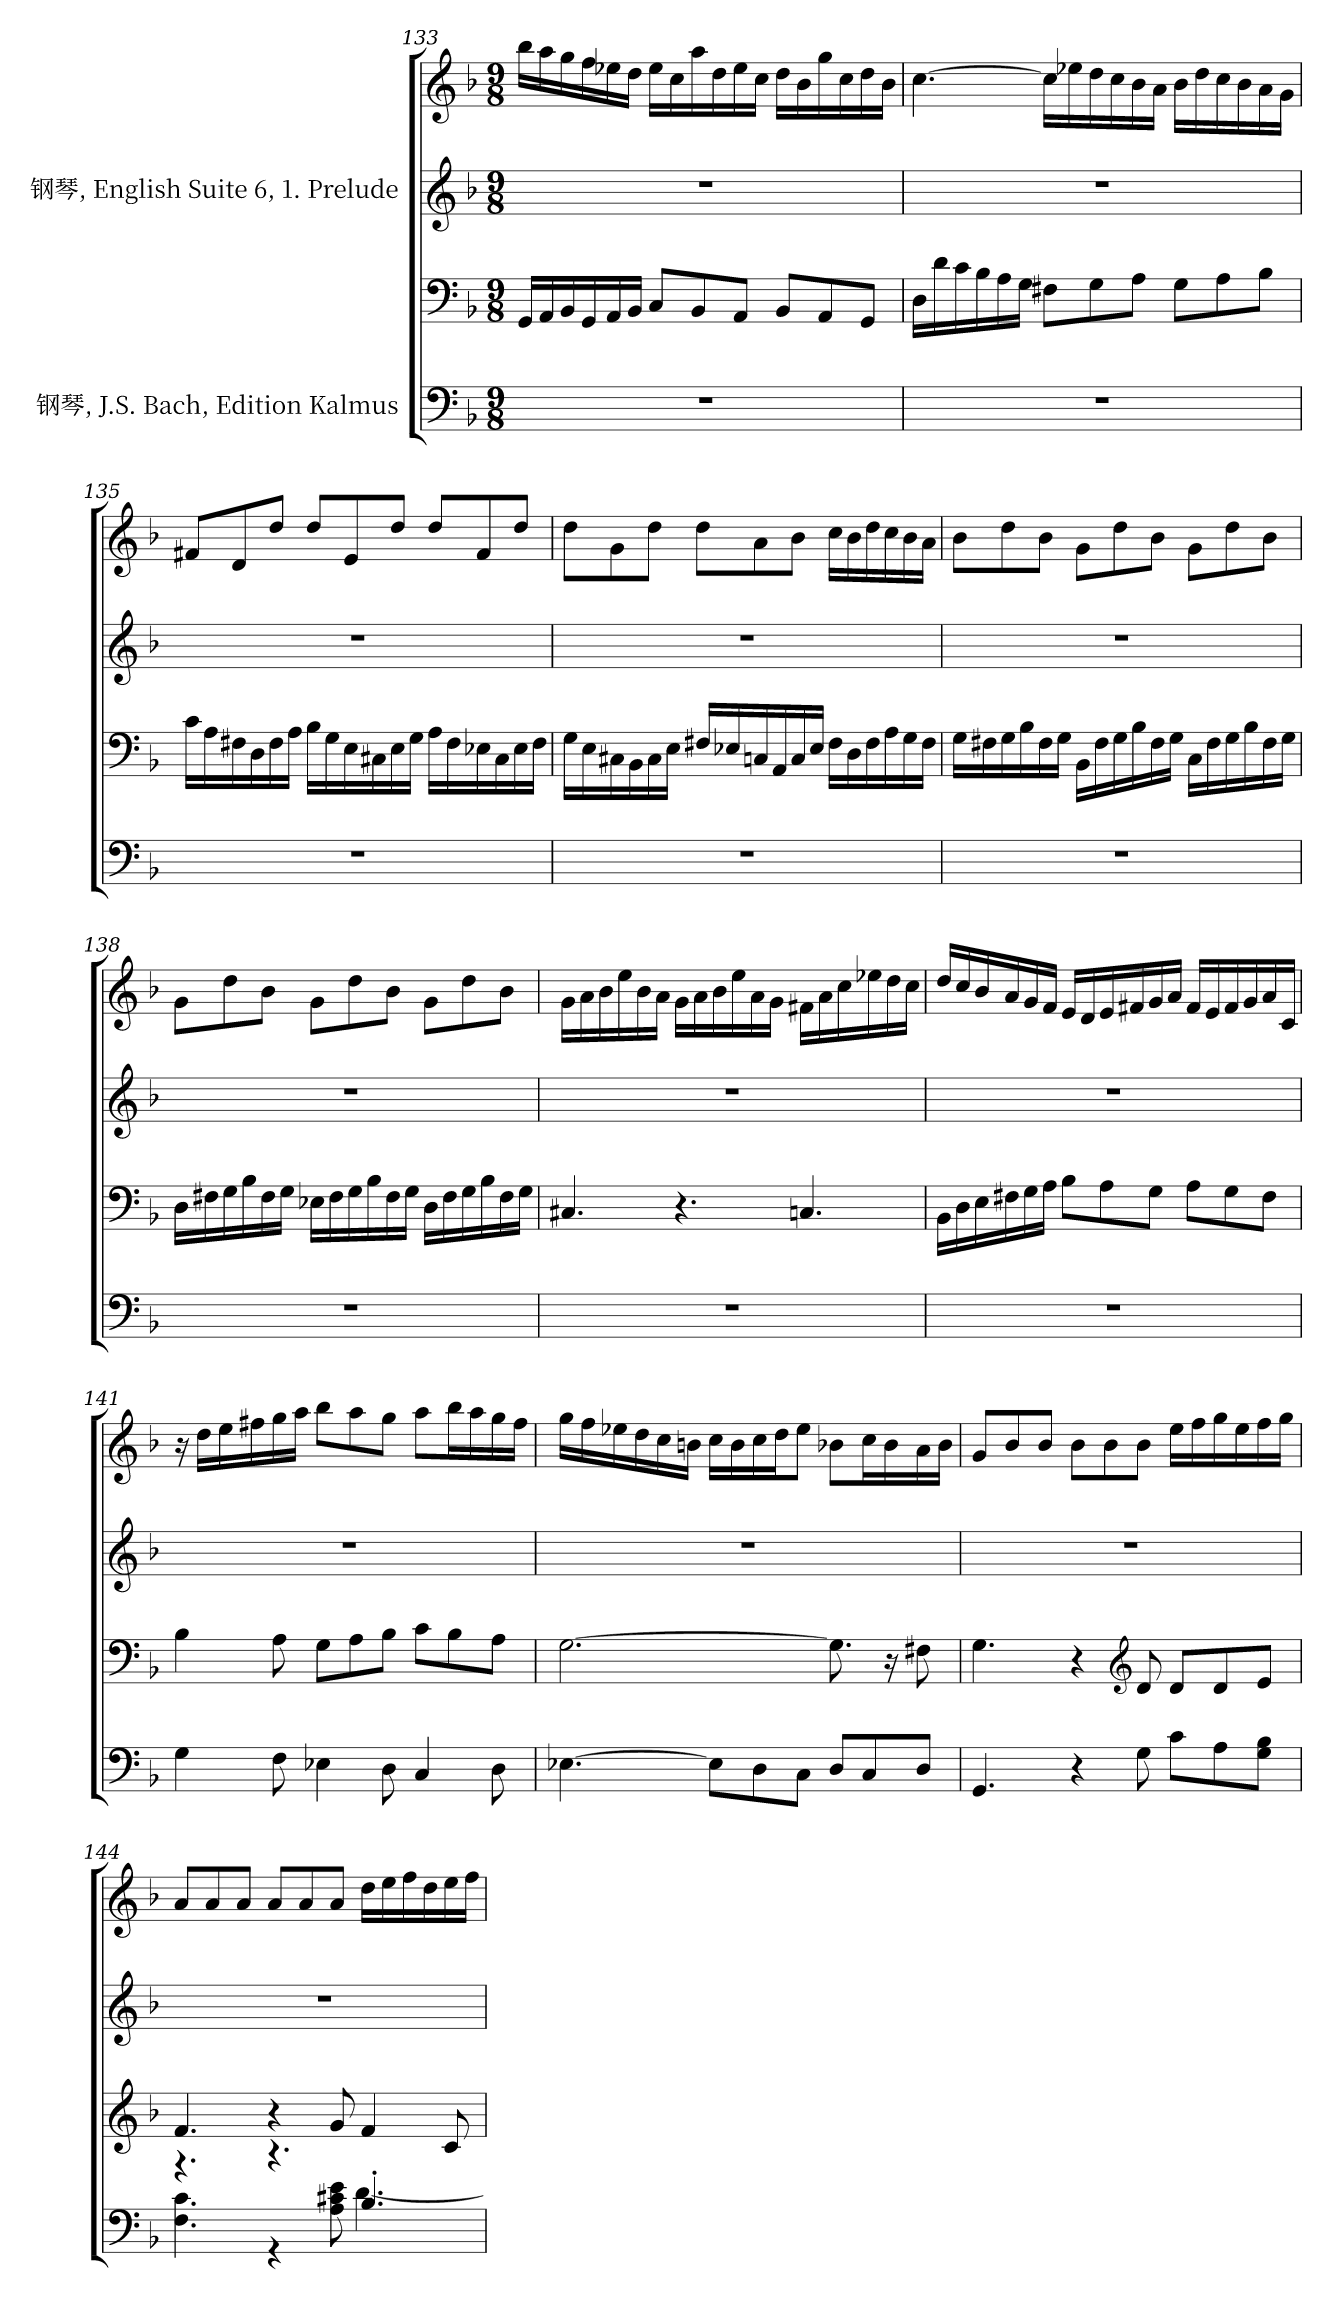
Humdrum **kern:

**kern	**kern	**kern	**kern
*part2	*part2	*part1	*part1
*staff4	*staff3	*staff2	*staff1
*I"钢琴, J.S. Bach, Edition Kalmus	*	*I"钢琴, English Suite 6, 1. Prelude	*
*clefF4	*clefF4	*clefG2	*clefG2
*k[b-]	*k[b-]	*k[b-]	*k[b-]
*M9/8	*M9/8	*M9/8	*M9/8
=133	=133	=133	=133
8%9r	16GG/LL	8%9r	16bb-\LL
.	16AA/	.	16aa\
.	16BB-/	.	16gg\
.	16GG/	.	16ff\
.	16AA/	.	16ee-X\
.	16BB-/JJ	.	16dd\JJ
.	8C/L	.	16ee-\LL
.	.	.	16cc\
.	8BB-/	.	16aa\
.	.	.	16dd\
.	8AA/J	.	16ee-\
.	.	.	16cc\JJ
.	8BB-/L	.	16dd\LL
.	.	.	16b-\
.	8AA/	.	16gg\
.	.	.	16cc\
.	8GG/J	.	16dd\
.	.	.	16b-\JJ
!!LO:LB:g=z
=134	=134	=134	=134
8%9r	16D\LL	8%9r	[4.cc\
.	16d\	.	.
.	16c\	.	.
.	16B-\	.	.
.	16A\	.	.
.	16G\JJ	.	.
.	8F#X\L	.	16cc\LL]
.	.	.	16ee-X\
.	8G\	.	16dd\
.	.	.	16cc\
.	8A\J	.	16b-\
.	.	.	16a\JJ
.	8G\L	.	16b-\LL
.	.	.	16dd\
.	8A\	.	16cc\
.	.	.	16b-\
.	8B-\J	.	16a\
.	.	.	16g\JJ
=135	=135	=135	=135
8%9r	16c\LL	8%9r	8f#X/L
.	16A\	.	.
.	16F#X\	.	8d/
.	16D\	.	.
.	16F#\	.	8dd/J
.	16A\JJ	.	.
.	16B-\LL	.	8dd/L
.	16G\	.	.
.	16E\	.	8e/
.	16C#X\	.	.
.	16E\	.	8dd/J
.	16G\JJ	.	.
.	16A\LL	.	8dd/L
.	16F#\	.	.
.	16E-X\	.	8f#/
.	16C#\	.	.
.	16E-\	.	8dd/J
.	16F#\JJ	.	.
!!LO:LB:g=z
=136	=136	=136	=136
8%9r	16G\LL	8%9r	8dd\L
.	16E\	.	.
.	16C#X\	.	8g\
.	16BB-\	.	.
.	16C#\	.	8dd\J
.	16E\JJ	.	.
.	16F#X/LL	.	8dd\L
.	16E-X/	.	.
.	16Cn/	.	8a\
.	16AA/	.	.
.	16C/	.	8b-\J
.	16E-/JJ	.	.
.	16F#\LL	.	16cc\LL
.	16D\	.	16b-\
.	16F#\	.	16dd\
.	16A\	.	16cc\
.	16G\	.	16b-\
.	16F#\JJ	.	16a\JJ
=137	=137	=137	=137
8%9r	16G\LL	8%9r	8b-\L
.	16F#X\	.	.
.	16G\	.	8dd\
.	16B-\	.	.
.	16F#\	.	8b-\J
.	16G\JJ	.	.
.	16BB-\LL	.	8g\L
.	16F#\	.	.
.	16G\	.	8dd\
.	16B-\	.	.
.	16F#\	.	8b-\J
.	16G\JJ	.	.
.	16C\LL	.	8g\L
.	16F#\	.	.
.	16G\	.	8dd\
.	16B-\	.	.
.	16F#\	.	8b-\J
.	16G\JJ	.	.
!!LO:PB:g=z
=138	=138	=138	=138
8%9r	16D\LL	8%9r	8g\L
.	16F#X\	.	.
.	16G\	.	8dd\
.	16B-\	.	.
.	16F#\	.	8b-\J
.	16G\JJ	.	.
.	16E-X\LL	.	8g\L
.	16F#\	.	.
.	16G\	.	8dd\
.	16B-\	.	.
.	16F#\	.	8b-\J
.	16G\JJ	.	.
.	16D\LL	.	8g\L
.	16F#\	.	.
.	16G\	.	8dd\
.	16B-\	.	.
.	16F#\	.	8b-\J
.	16G\JJ	.	.
=139	=139	=139	=139
8%9r	4.C#X/	8%9r	16g\LL
.	.	.	16a\
.	.	.	16b-\
.	.	.	16ee\
.	.	.	16b-\
.	.	.	16a\JJ
.	4.r	.	16g\LL
.	.	.	16a\
.	.	.	16b-\
.	.	.	16ee\
.	.	.	16a\
.	.	.	16g\JJ
.	4.Cn/	.	16f#X\LL
.	.	.	16a\
.	.	.	16cc\
.	.	.	16ee-X\
.	.	.	16dd\
.	.	.	16cc\JJ
!!LO:LB:g=z
=140	=140	=140	=140
8%9r	16BB-\LL	8%9r	16dd/LL
.	16D\	.	16cc/
.	16E\	.	16b-/
.	16F#X\	.	16a/
.	16G\	.	16g/
.	16A\JJ	.	16f/JJ
.	8B-\L	.	16e/LL
.	.	.	16d/
.	8A\	.	16e/
.	.	.	16f#X/
.	8G\J	.	16g/
.	.	.	16a/JJ
.	8A\L	.	16f#/LL
.	.	.	16e/
.	8G\	.	16f#/
.	.	.	16g/
.	8F#\J	.	16a/
.	.	.	16c/JJ
=141	=141	=141	=141
4G\	4B-\	8%9r	16r
.	.	.	16dd\LL
.	.	.	16ee\
.	.	.	16ff#X\
8F\	8A\	.	16gg\
.	.	.	16aa\JJ
4E-X\	8G\L	.	8bb-\L
.	8A\	.	8aa\
8D\	8B-\J	.	8gg\J
4C/	8c\L	.	8aa\L
.	8B-\	.	16bb-\L
.	.	.	16aa\
8D\	8A\J	.	16gg\
.	.	.	16ff#\JJ
!!LO:LB:g=z
=142	=142	=142	=142
[4.E-X\	[2.G\	8%9r	16gg\LL
.	.	.	16ff\
.	.	.	16ee-X\
.	.	.	16dd\
.	.	.	16cc\
.	.	.	16bn\JJ
8E-\L]	.	.	16cc\LL
.	.	.	16b\
8D\	.	.	16cc\
.	.	.	16dd\J
8C\J	.	.	8ee-\J
8D/L	8.G\]	.	8b-X\L
8C/	.	.	16cc\L
.	16r	.	16b-\
8D/J	8F#X\	.	16a\
.	.	.	16b-\JJ
=143	=143	=143	=143
4.GG/	4.G\	8%9r	8g/L
.	.	.	8b-/
.	.	.	8b-/J
4r	4r	.	8b-\L
.	.	.	8b-\
*	*clefG2	*	*
8G\	8d/	.	8b-\J
8c\L	8d/L	.	16ee\LL
.	.	.	16ff\
8A\	8d/	.	16gg\
.	.	.	16ee\
8G\ 8B-\J	8e/J	.	16ff\
.	.	.	16gg\JJ
!!LO:PB:g=z
=144	=144	=144	=144
*^	*	*	*
4.r	4.F\ 4.c\	4.f/	8%9r	8a/L
.	.	.	.	8a/
.	.	.	.	8a/J
4.r	4r	4r	.	8a/L
.	.	.	.	8a/
.	8A\ 8c#X\ 8e\	8g/	.	8a/J
4.B-'/	[4.d\	4f/	.	16dd\LL
.	.	.	.	16ee\
.	.	.	.	16ff\
.	.	.	.	16dd\
.	.	8c/	.	16ee\
.	.	.	.	16ff\JJ
*v	*v	*	*	*
=	=	=	=
*-	*-	*-	*-
